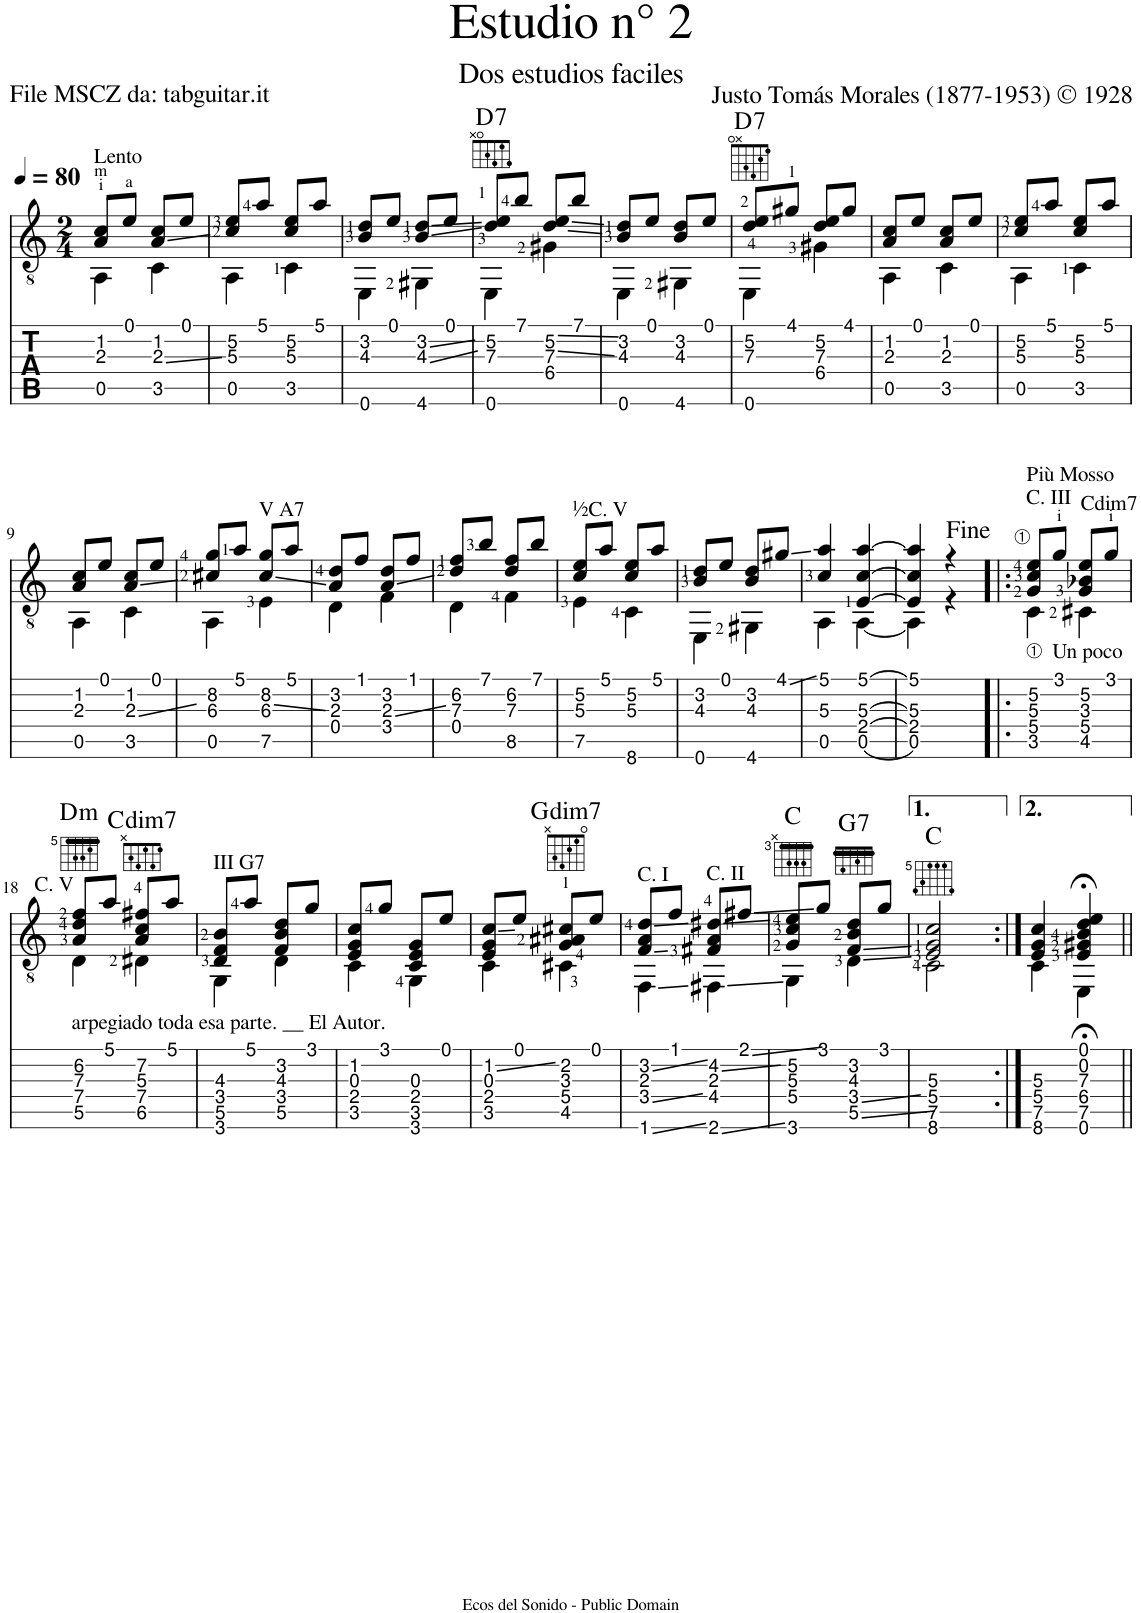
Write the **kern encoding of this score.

**kern	**kern	**harte
*part1	*part1	*part1
*staff2	*staff1	*
*I"Guitar	*	*
*I'Guit.	*	*
*stria6	*	*
*	*clefGv2	*
*k[]	*k[]	*
*M2/4	*M2/4	*
*MM80	*MM80	*
=1	=1	=1
*^	*^	*
!	!	!LO:TX:a:t=Lento	!	!
8A\ 8c\L	4AA	8A/ 8c/L	4AA\	.
8eJ	.	8e/J	.	.
8A\ 8c\L	4C	8A/ 8c/L	4C\	.
8eJ	.	8e/J	.	.
=2	=2	=2	=2	=2
8c\ 8e\L	4AA	8c/ 8e/L	4AA\	.
8aJ	.	8a/J	.	.
8c\ 8e\L	4C	8c/ 8e/L	4C\	.
8aJ	.	8a/J	.	.
=3	=3	=3	=3	=3
8B\ 8d\L	4EE	8B/ 8d/L	4EE\	.
8eJ	.	8e/J	.	.
8B\ 8d\L	4GG#	8B/ 8d/L	4GG#X\	.
8eJ	.	8e/J	.	.
=4	=4	=4	=4	=4
!	!	!	!	!LO:H:kt=7
8d\ 8e\L	4EE	8d/ 8e/L	4EE\	D:7
8bJ	.	8b/J	.	.
8d\ 8e\L	4G#	8d/ 8e/L	4G#X\	.
8bJ	.	8b/J	.	.
=5	=5	=5	=5	=5
8B\ 8d\L	4EE	8B/ 8d/L	4EE\	.
8eJ	.	8e/J	.	.
8B\ 8d\L	4GG#	8B/ 8d/L	4GG#X\	.
8eJ	.	8e/J	.	.
=6	=6	=6	=6	=6
!	!	!	!	!LO:H:kt=7
8d\ 8e\L	4EE	8d/ 8e/L	4EE\	D:7
8g#J	.	8g#X/J	.	.
8d\ 8e\L	4G#	8d/ 8e/L	4G#X\	.
8g#J	.	8g#/J	.	.
=7	=7	=7	=7	=7
8A\ 8c\L	4AA	8A/ 8c/L	4AA\	.
8eJ	.	8e/J	.	.
8A\ 8c\L	4C	8A/ 8c/L	4C\	.
8eJ	.	8e/J	.	.
=8	=8	=8	=8	=8
8c\ 8e\L	4AA	8c/ 8e/L	4AA\	.
8aJ	.	8a/J	.	.
8c\ 8e\L	4C	8c/ 8e/L	4C\	.
8aJ	.	8a/J	.	.
!!LO:LB:g=z	!!
=9	=9	=9	=9	=9
8A\ 8c\L	4AA	8A/ 8c/L	4AA\	.
8eJ	.	8e/J	.	.
8A\ 8c\L	4C	8A/ 8c/L	4C\	.
8eJ	.	8e/J	.	.
=10	=10	=10	=10	=10
8c#\ 8g\L	4AA	8c#X/ 8g/L	4AA\	.
8aJ	.	8a/J	.	.
!	!	!LO:TX:a:t=V A7	!	!
8c#\ 8g\L	4E	8c#/ 8g/L	4E\	.
8aJ	.	8a/J	.	.
=11	=11	=11	=11	=11
8A\ 8d\L	4D	8A/ 8d/L	4D\	.
8fJ	.	8f/J	.	.
8A\ 8d\L	4F	8A/ 8d/L	4F\	.
8fJ	.	8f/J	.	.
=12	=12	=12	=12	=12
8d\ 8f\L	4D	8d/ 8f/L	4D\	.
8bJ	.	8b/J	.	.
8d\ 8f\L	4F	8d/ 8f/L	4F\	.
8bJ	.	8b/J	.	.
=13	=13	=13	=13	=13
!	!	!LO:TX:a:t=½C. V	!	!
8c\ 8e\L	4E	8c/ 8e/L	4E\	.
8aJ	.	8a/J	.	.
8c\ 8e\L	4C	8c/ 8e/L	4C\	.
8aJ	.	8a/J	.	.
=14	=14	=14	=14	=14
8B\ 8d\L	4EE	8B/ 8d/L	4EE\	.
8eJ	.	8e/J	.	.
8B\ 8d\L	4GG#	8B/ 8d/L	4GG#X\	.
8g#J	.	8g#X/J	.	.
=15	=15	=15	=15	=15
4c 4a	4AA	4c/ 4a/	4AA\	.
[4E [4c [4a	[4AA	[4E/ [4c/ [4a/	[4AA\	.
=16	=16	=16	=16	=16
4E] 4c] 4a]	4AA]	4E/] 4c/] 4a/]	4AA\]	.
4r	4r	4r	4r	.
=17!|:	=17!|:	=17!|:	=17!|:	=17!|:
!	!	!LO:TX:a:t=Più Mosso	!	!
!	!	!LO:TX:a:t=C. III	!	!
!	!	!LO:TX:a:t=➀	!	!
!LO:TX:a:t=➀	!	!	!	!
8G\ 8c\ 8e\L	4C	8G/ 8c/ 8e/L	4C\	.
!LO:TX:a:t=Un poco	!	!	!	!
8gJ	.	8g/J	.	.
!	!	!LO:TX:a:t=Cdim7	!	!
8G\ 8B-\ 8e\L	4C#	8G/ 8B-X/ 8e/L	4C#X\	.
8gJ	.	8g/J	.	.
!!LO:LB:g=z	!!
=18	=18	=18	=18	=18
!	!	!LO:TX:a:t=C. V	!	!
!LO:TX:a:t=arpegiado toda esa parte. __ El Autor.	!	!	!	!LO:H:kt=m
8A\ 8d\ 8f\L	4D	8A/ 8d/ 8f/L	4D\	D:min
8aJ	.	8a/J	.	.
!	!	!	!	!LO:H:kt=dim7
8A\ 8c\ 8f#\L	4D#	8A/ 8c/ 8f#X/L	4D#X\	C:dim7
8aJ	.	8a/J	.	.
=19	=19	=19	=19	=19
!	!	!LO:TX:a:t=III G7	!	!
8D\ 8F\ 8B\L	4GG	8D/ 8F/ 8B/L	4GG\	.
8aJ	.	8a/J	.	.
8F\ 8B\ 8d\L	4D	8F/ 8B/ 8d/L	4D\	.
8gJ	.	8g/J	.	.
=20	=20	=20	=20	=20
8E\ 8G\ 8c\L	4C	8E/ 8G/ 8c/L	4C\	.
8gJ	.	8g/J	.	.
8C\ 8E\ 8G\L	4GG	8C/ 8E/ 8G/L	4GG\	.
8eJ	.	8e/J	.	.
=21	=21	=21	=21	=21
8E\ 8G\ 8c\L	4C	8E/ 8G/ 8c/L	4C\	.
8eJ	.	8e/J	.	.
!	!	!	!	!LO:H:kt=dim7
8G\ 8A#\ 8c#\L	4C#	8G/ 8A#X/ 8c#X/L	4C#X\	G:dim7
8eJ	.	8e/J	.	.
=22	=22	=22	=22	=22
!	!	!LO:TX:a:t=C. I	!	!
8F\ 8A\ 8d\L	4FF	8F/ 8A/ 8d/L	4FF\	.
8fJ	.	8f/J	.	.
!	!	!LO:TX:a:t=C. II	!	!
8F#\ 8A\ 8d#\L	4FF#	8F#X/ 8A/ 8d#X/L	4FF#X\	.
8f#J	.	8f#X/J	.	.
=23	=23	=23	=23	=23
8G\ 8c\ 8e\L	4GG	8G/ 8c/ 8e/L	4GG\	C:maj
8gJ	.	8g/J	.	.
!	!	!	!	!LO:H:kt=7
8F\ 8B\ 8d\L	4D	8F/ 8B/ 8d/L	4D\	G:7
8gJ	.	8g/J	.	.
=24	=24	=24	=24	=24
2E 2G 2c	2C	2E/ 2G/ 2c/	2C\	C:maj
=25:|!	=25:|!	=25:|!	=25:|!	=25:|!
4E 4G 4c	4C	4E/ 4G/ 4c/	4C\	.
4E;< 4G#;< 4d;< 4B;< 4e;<	4EE	4E/;< 4G#X/;< 4B/;< 4d/;< 4e/;<	4EE\	.
*v	*v	*	*	*
*	*v	*v	*
=||	=||	=||
*-	*-	*-
